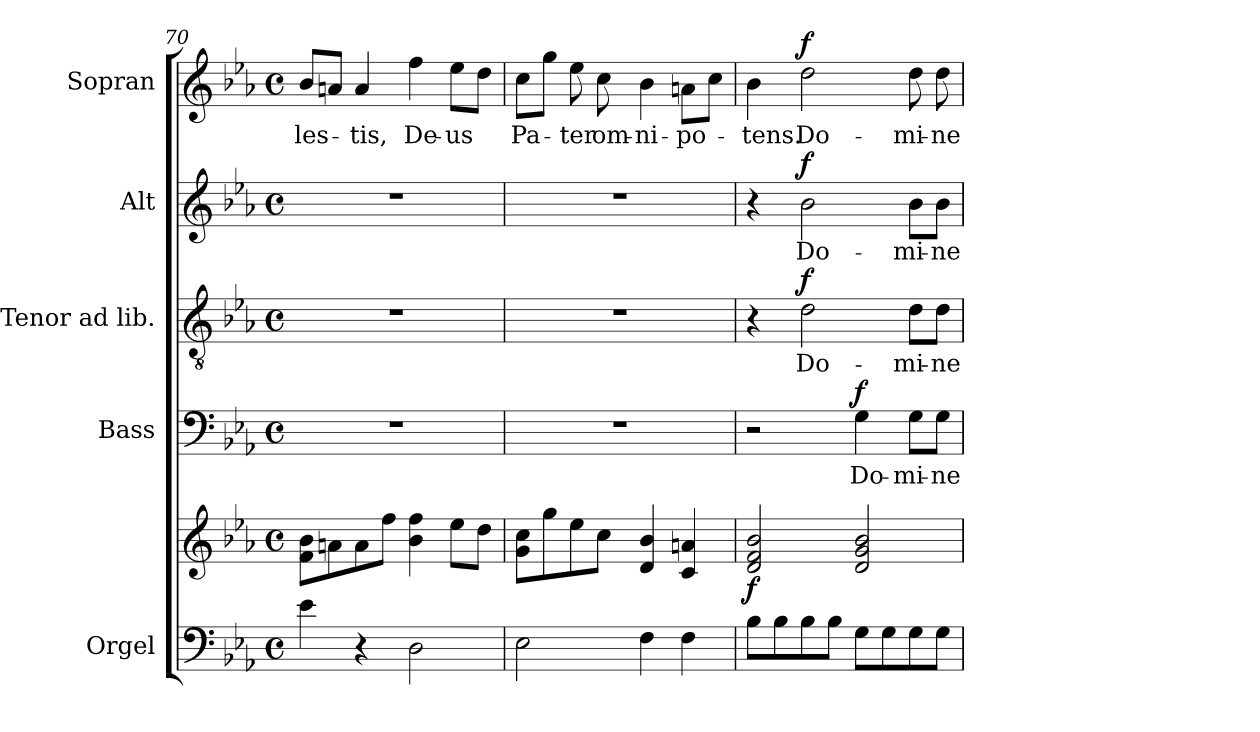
**kern	**kern	**dynam	**kern	**text	**dynam	**kern	**text	**dynam	**kern	**text	**dynam	**kern	**text	**dynam
*part5	*part5	*part5	*part4	*part4	*part4	*part3	*part3	*part3	*part2	*part2	*part2	*part1	*part1	*part1
*staff6	*staff5	*staff5/6	*staff4	*staff4	*staff4	*staff3	*staff3	*staff3	*staff2	*staff2	*staff2	*staff1	*staff1	*staff1
*I"Orgel	*	*	*I"Bass	*	*	*I"Tenor ad lib.	*	*	*I"Alt	*	*	*I"Sopran	*	*
*	*	*	*I'B.	*	*	*I'T.	*	*	*I'A.	*	*	*I'S.	*	*
*clefF4	*clefG2	*	*clefF4	*	*	*clefGv2	*	*	*clefG2	*	*	*clefG2	*	*
*k[b-e-a-]	*k[b-e-a-]	*	*k[b-e-a-]	*	*	*k[b-e-a-]	*	*	*k[b-e-a-]	*	*	*k[b-e-a-]	*	*
*E-:	*E-:	*	*E-:	*	*	*E-:	*	*	*E-:	*	*	*E-:	*	*
*M4/4	*M4/4	*	*M4/4	*	*	*M4/4	*	*	*M4/4	*	*	*M4/4	*	*
*met(c)	*met(c)	*	*met(c)	*	*	*met(c)	*	*	*met(c)	*	*	*met(c)	*	*
=70	=70	=70	=70	=70	=70	=70	=70	=70	=70	=70	=70	=70	=70	=70
!	!	!	!	!	!	!	!	!	!	!	!	!	!LO:LY:b	!
4e-\	8f\ 8b-\L	.	1r	.	.	1r	.	.	1r	.	.	8b-/L	-les-	.
.	8an\	.	.	.	.	.	.	.	.	.	.	8an/J	.	.
!	!	!	!	!	!	!	!	!	!	!	!	!	!LO:LY:b	!
4r	8a\	.	.	.	.	.	.	.	.	.	.	4a/	-tis,	.
.	8ff\J	.	.	.	.	.	.	.	.	.	.	.	.	.
!	!	!	!	!	!	!	!	!	!	!	!	!	!LO:LY:b	!
2D\	4b-\ 4ff\	.	.	.	.	.	.	.	.	.	.	4ff\	De-	.
!	!	!	!	!	!	!	!	!	!	!	!	!	!LO:LY:b	!
.	8ee-\L	.	.	.	.	.	.	.	.	.	.	8ee-\L	-us	.
.	8dd\J	.	.	.	.	.	.	.	.	.	.	8dd\J	.	.
=71	=71	=71	=71	=71	=71	=71	=71	=71	=71	=71	=71	=71	=71	=71
!	!	!	!	!	!	!	!	!	!	!	!	!	!LO:LY:b	!
2E-\	8g\ 8cc\L	.	1r	.	.	1r	.	.	1r	.	.	8cc\L	Pa-	.
.	8gg\	.	.	.	.	.	.	.	.	.	.	8gg\J	.	.
!	!	!	!	!	!	!	!	!	!	!	!	!	!LO:LY:b	!
.	8ee-\	.	.	.	.	.	.	.	.	.	.	8ee-\	-ter	.
!	!	!	!	!	!	!	!	!	!	!	!	!	!LO:LY:b	!
.	8cc\J	.	.	.	.	.	.	.	.	.	.	8cc\	om-	.
!	!	!	!	!	!	!	!	!	!	!	!	!	!LO:LY:b	!
4F\	4d/ 4b-/	.	.	.	.	.	.	.	.	.	.	4b-\	-ni-	.
!	!	!	!	!	!	!	!	!	!	!	!	!	!LO:LY:b	!
4F\	4c/ 4an/	.	.	.	.	.	.	.	.	.	.	8an\L	-po-	.
.	.	.	.	.	.	.	.	.	.	.	.	8cc\J	.	.
=72	=72	=72	=72	=72	=72	=72	=72	=72	=72	=72	=72	=72	=72	=72
!	!	!LO:DY:b	!	!	!	!	!	!	!	!	!	!	!LO:LY:b	!
8B-\L	2d/ 2f/ 2b-/	f	2r	.	.	4r	.	.	4r	.	.	4b-\	-tens.	.
8B-\	.	.	.	.	.	.	.	.	.	.	.	.	.	.
!	!	!	!	!	!	!	!LO:LY:b	!LO:DY:a	!	!LO:LY:b	!LO:DY:a	!	!LO:LY:b	!LO:DY:a
8B-\	.	.	.	.	.	2d\	Do-	f	2b-\	Do-	f	2dd\	Do-	f
8B-\J	.	.	.	.	.	.	.	.	.	.	.	.	.	.
!	!	!	!	!LO:LY:b	!LO:DY:a	!	!	!	!	!	!	!	!	!
8G\L	2d/ 2g/ 2b-/	.	4G\	Do-	f	.	.	.	.	.	.	.	.	.
8G\	.	.	.	.	.	.	.	.	.	.	.	.	.	.
!	!	!	!	!LO:LY:b	!	!	!LO:LY:b	!	!	!LO:LY:b	!	!	!LO:LY:b	!
8G\	.	.	8G\L	-mi-	.	8d\L	-mi-	.	8b-\L	-mi-	.	8dd\	-mi-	.
!	!	!	!	!LO:LY:b	!	!	!LO:LY:b	!	!	!LO:LY:b	!	!	!LO:LY:b	!
8G\J	.	.	8G\J	-ne	.	8d\J	-ne	.	8b-\J	-ne	.	8dd\	-ne	.
=	=	=	=	=	=	=	=	=	=	=	=	=	=	=
*-	*-	*-	*-	*-	*-	*-	*-	*-	*-	*-	*-	*-	*-	*-
